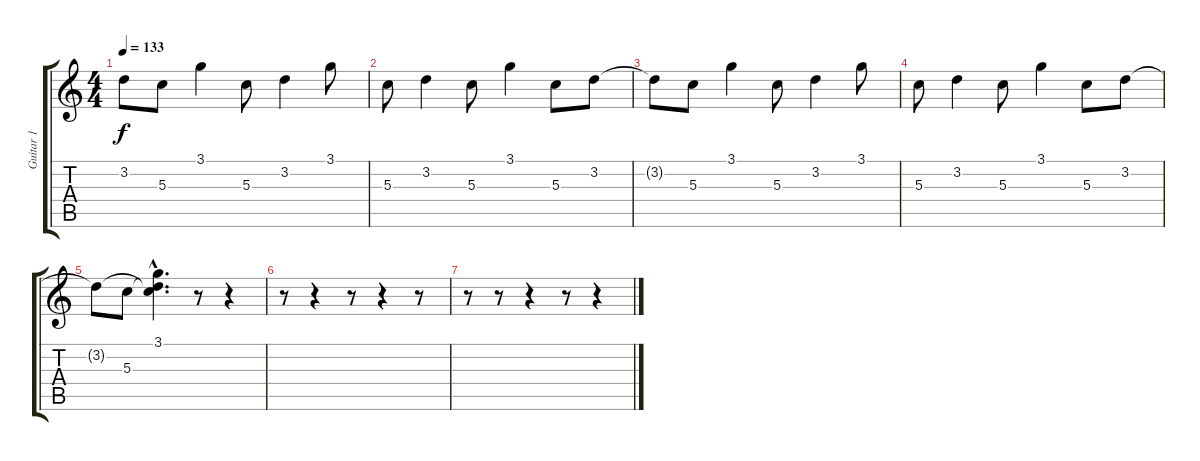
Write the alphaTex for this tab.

\track ("Guitar 1" "Guitar 1") {instrument distortionguitar}
\staff {score tabs}
\tuning (E4 B3 G3 D3 A2 E2) {hide}
\ts (4 4)
\tempo 133
\clef g2
\ks c
3.2{t}.8{dy f} 5.3.8 3.1.4 5.3.8 3.2.4 3.1.8 |
5.3.8 3.2.4 5.3.8 3.1.4 5.3.8 3.2.8 |
3.2{t}.8 5.3.8 3.1.4 5.3.8 3.2.4 3.1.8 |
5.3.8 3.2.4 5.3.8 3.1.4 5.3.8 3.2.8 |
3.2{t}.8 5.3.8 (3.1{hac} 3.2{hac t} 5.3{hac t}).4{d} r.8 r.4 |
r.8 r.4 r.8 r.4 r.8 |
r.8 r.8 r.4 r.8 r.4
